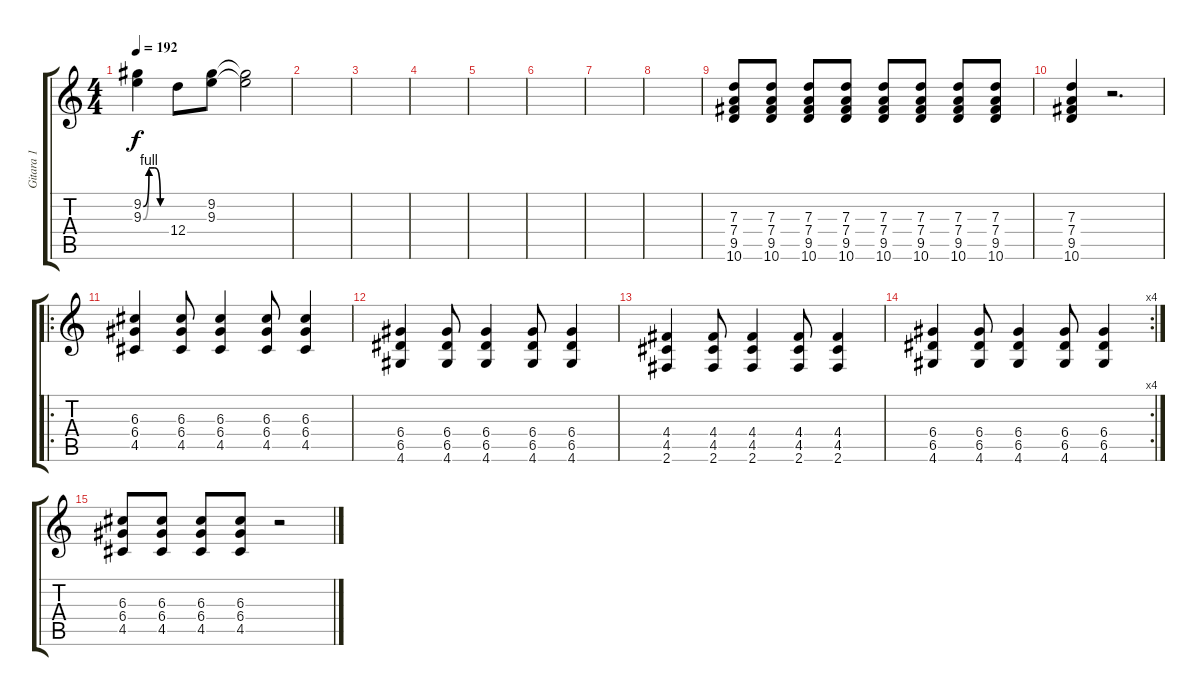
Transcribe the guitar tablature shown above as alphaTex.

\track ("Gitara 1" "Gitara 1") {instrument distortionguitar}
\staff {score tabs}
\tuning (E4 B3 G3 D3 A2 E2) {hide}
\ts (4 4)
\tempo 192
\clef g2
\ks c
(9.2{be (custom 0 0 15 4 30 4 45 0 60 0)} 9.3{be (custom 0 0 15 4 30 4 45 0 60 0)}).4{dy f} 12.4.8 (9.2 9.3).8 (9.2{t} 9.3{t}).2 |
|
|
|
|
|
|
|
(7.3 7.4 9.5 10.6).8 (7.3 7.4 9.5 10.6).8 (7.3 7.4 9.5 10.6).8 (7.3 7.4 9.5 10.6).8 (7.3 7.4 9.5 10.6).8 (7.3 7.4 9.5 10.6).8 (7.3 7.4 9.5 10.6).8 (7.3 7.4 9.5 10.6).8 |
(7.3 7.4 9.5 10.6).4 r.2{d} |
\ro
(6.3 6.4 4.5).4 (6.3 6.4 4.5).8 (6.3 6.4 4.5).4 (6.3 6.4 4.5).8 (6.3 6.4 4.5).4 |
(6.4 6.5 4.6).4 (6.4 6.5 4.6).8 (6.4 6.5 4.6).4 (6.4 6.5 4.6).8 (6.4 6.5 4.6).4 |
(4.4 4.5 2.6).4 (4.4 4.5 2.6).8 (4.4 4.5 2.6).4 (4.4 4.5 2.6).8 (4.4 4.5 2.6).4 |
\rc 4
(6.4 6.5 4.6).4 (6.4 6.5 4.6).8 (6.4 6.5 4.6).4 (6.4 6.5 4.6).8 (6.4 6.5 4.6).4 |
(6.3 6.4 4.5).8 (6.3 6.4 4.5).8 (6.3 6.4 4.5).8 (6.3 6.4 4.5).8 r.2
